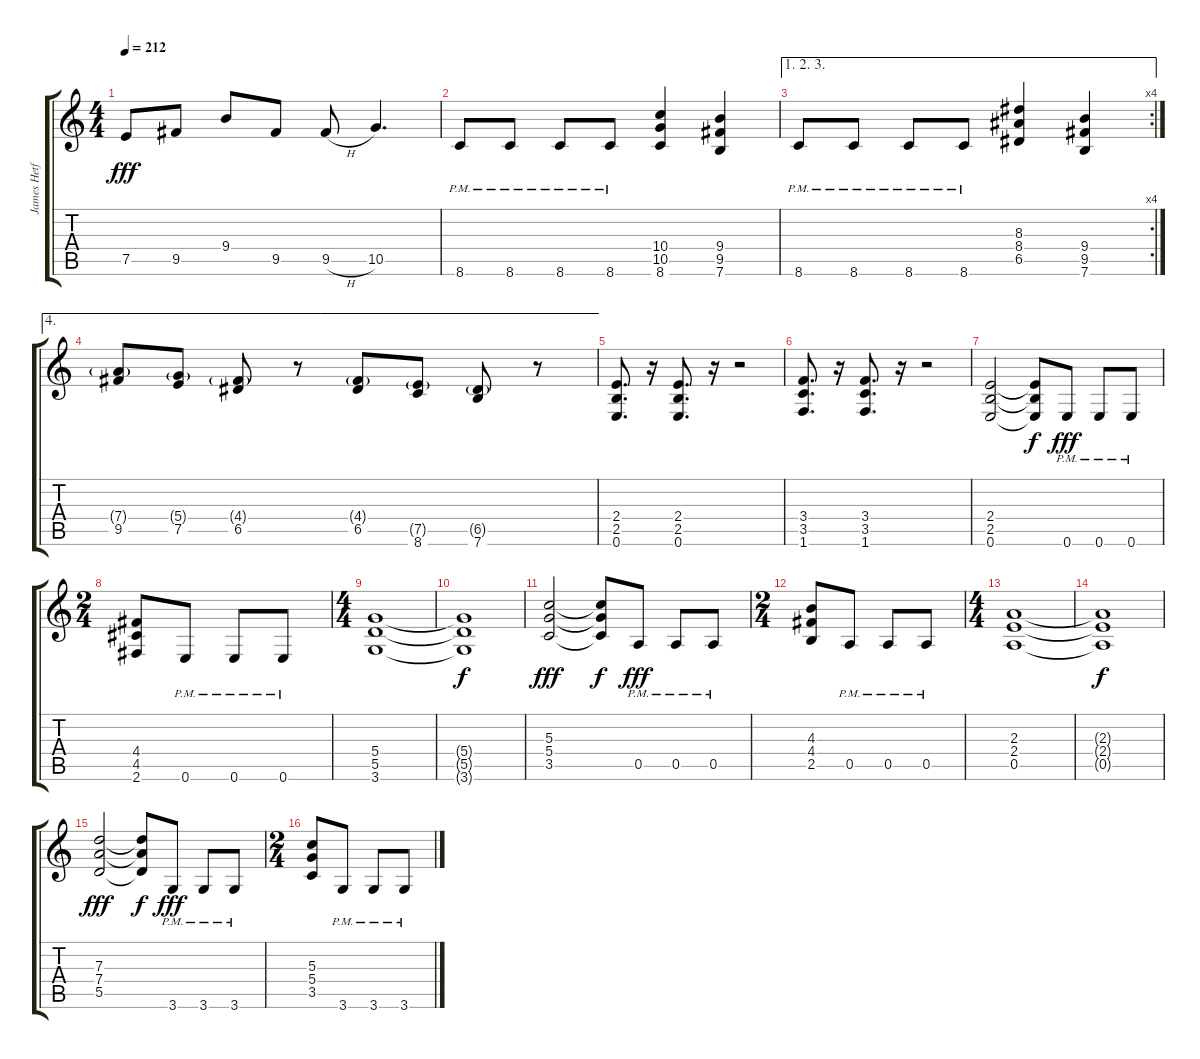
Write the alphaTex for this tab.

\track ("James Hetfield" "James Hetf") {instrument distortionguitar}
\staff {score tabs}
\tuning (E4 B3 G3 D3 A2 E2) {hide}
\ts (4 4)
\tempo 212
\clef g2
\ks c
7.5.8{dy fff} 9.5.8 9.4.8 9.5.8 9.5{h}.8 10.5.4{d} |
8.6{pm}.8 8.6{pm}.8 8.6{pm}.8 8.6{pm}.8 (10.4 10.5 8.6).4 (9.4 9.5 7.6).4 |
\ae (1 2 3)
\rc 4
8.6{pm}.8 8.6{pm}.8 8.6{pm}.8 8.6{pm}.8 (8.3 8.4 6.5).4 (9.4 9.5 7.6).4 |
\ae 4
(7.4{g} 9.5).8 (5.4{g} 7.5).8 (4.4{g} 6.5).8 r.8 (4.4{g} 6.5).8 (7.5{g} 8.6).8 (6.5{g} 7.6).8 r.8 |
(2.4 2.5 0.6).8{d} r.16 (2.4 2.5 0.6).8{d} r.16 r.2 |
(3.4 3.5 1.6).8{d} r.16 (3.4 3.5 1.6).8{d} r.16 r.2 |
(2.4 2.5 0.6).2 (2.4{t} 2.5{t} 0.6{t}).8{dy f} 0.6{pm}.8{dy fff} 0.6{pm}.8 0.6{pm}.8 |
\ts (2 4)
(4.4 4.5 2.6).8 0.6{pm}.8 0.6{pm}.8 0.6{pm}.8 |
\ts (4 4)
(5.4 5.5 3.6).1 |
(5.4{t} 5.5{t} 3.6{t}).1{dy f} |
(5.3 5.4 3.5).2{dy fff} (5.3{t} 5.4{t} 3.5{t}).8{dy f} 0.5{pm}.8{dy fff} 0.5{pm}.8 0.5{pm}.8 |
\ts (2 4)
(4.3 4.4 2.5).8 0.5{pm}.8 0.5{pm}.8 0.5{pm}.8 |
\ts (4 4)
(2.3 2.4 0.5).1 |
(2.3{t} 2.4{t} 0.5{t}).1{dy f} |
(7.3 7.4 5.5).2{dy fff} (7.3{t} 7.4{t} 5.5{t}).8{dy f} 3.6{pm}.8{dy fff} 3.6{pm}.8 3.6{pm}.8 |
\ts (2 4)
(5.3 5.4 3.5).8 3.6{pm}.8 3.6{pm}.8 3.6{pm}.8
